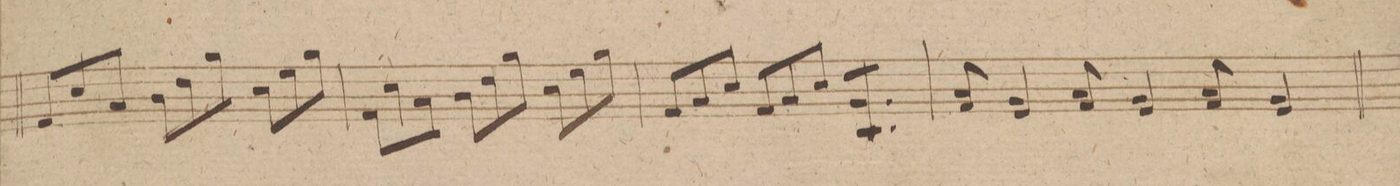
**kern	**dynam
*I"Viola.	*
*clefC3	*
*k[f#]	*
*M9/8	*
8G/L	.
8d/	.
8B/J	.
8c\L	.
8e\	.
8a\J	.
8d\L	.
8f#\	.
8a\J	.
=49	=49
8G\L	.
8d\	.
8B\J	.
8c\L	.
8e\	.
8a\J	.
8d\L	.
8f#\	.
8a\J	.
=50	=50
8G/L	.
8B/	.
8d/J	.
8G/L	.
8B/	.
8d/J	.
*tremolo	*
8AL 8D/	.
8A 8D/	.
8AJ 8D/	.
*Xtremolo	*
=51	=51
8B 8G/	.
4A 4F#/	.
8B 8G/	.
4A 4F#/	.
8B 8G/	.
4A 4F#/	.
=52	=52
*-	*-
